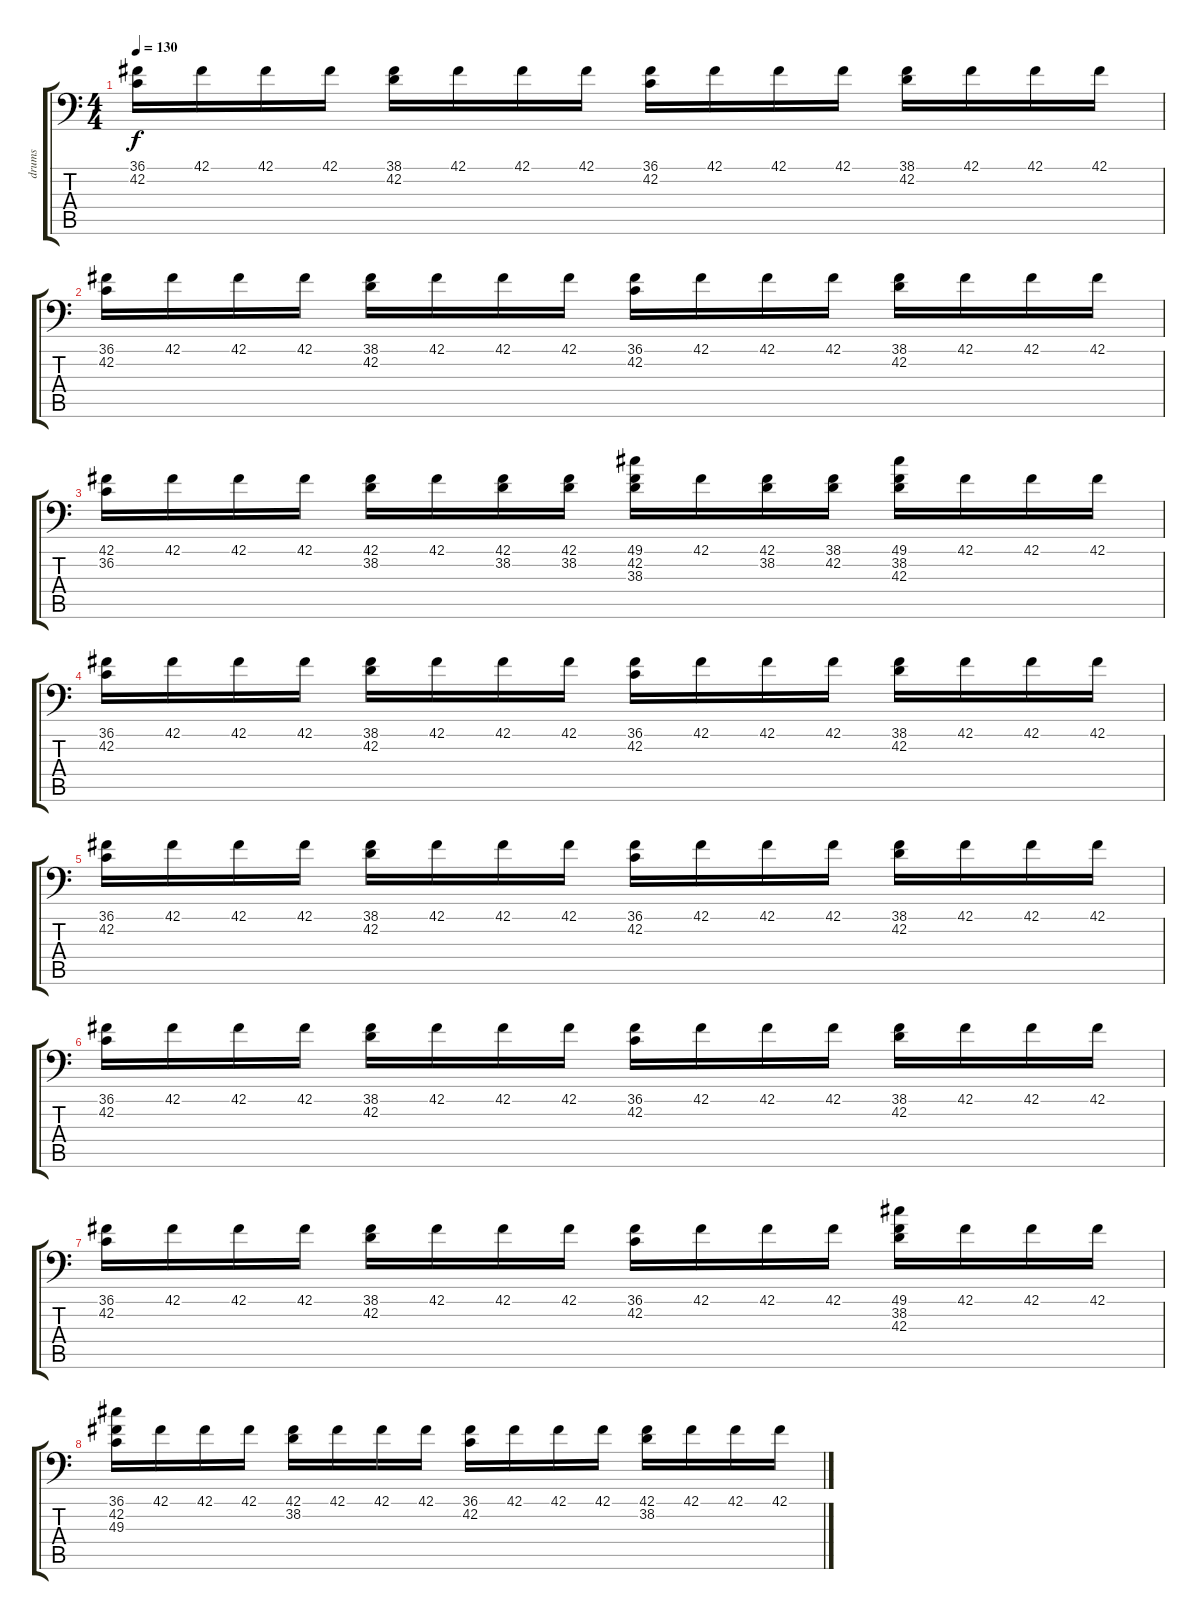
\track ("drums" "drums") {solo instrument acousticgrandpiano}
\staff {score tabs}
\tuning (C-1 C-1 C-1 C-1 C-1 C-1) {hide}
\ts (4 4)
\tempo 130
\clef f4
\ks c
(36.1 42.2).16{dy f} 42.1.16 42.1.16 42.1.16 (38.1 42.2).16 42.1.16 42.1.16 42.1.16 (36.1 42.2).16 42.1.16 42.1.16 42.1.16 (38.1 42.2).16 42.1.16 42.1.16 42.1.16 |
(36.1 42.2).16 42.1.16 42.1.16 42.1.16 (38.1 42.2).16 42.1.16 42.1.16 42.1.16 (36.1 42.2).16 42.1.16 42.1.16 42.1.16 (38.1 42.2).16 42.1.16 42.1.16 42.1.16 |
(42.1 36.2).16 42.1.16 42.1.16 42.1.16 (42.1 38.2).16 42.1.16 (42.1 38.2).16 (42.1 38.2).16 (49.1 42.2 38.3).16 42.1.16 (42.1 38.2).16 (38.1 42.2).16 (49.1 38.2 42.3).16 42.1.16 42.1.16 42.1.16 |
(36.1 42.2).16 42.1.16 42.1.16 42.1.16 (38.1 42.2).16 42.1.16 42.1.16 42.1.16 (36.1 42.2).16 42.1.16 42.1.16 42.1.16 (38.1 42.2).16 42.1.16 42.1.16 42.1.16 |
(36.1 42.2).16 42.1.16 42.1.16 42.1.16 (38.1 42.2).16 42.1.16 42.1.16 42.1.16 (36.1 42.2).16 42.1.16 42.1.16 42.1.16 (38.1 42.2).16 42.1.16 42.1.16 42.1.16 |
(36.1 42.2).16 42.1.16 42.1.16 42.1.16 (38.1 42.2).16 42.1.16 42.1.16 42.1.16 (36.1 42.2).16 42.1.16 42.1.16 42.1.16 (38.1 42.2).16 42.1.16 42.1.16 42.1.16 |
(36.1 42.2).16 42.1.16 42.1.16 42.1.16 (38.1 42.2).16 42.1.16 42.1.16 42.1.16 (36.1 42.2).16 42.1.16 42.1.16 42.1.16 (49.1 38.2 42.3).16 42.1.16 42.1.16 42.1.16 |
(36.1 42.2 49.3).16 42.1.16 42.1.16 42.1.16 (42.1 38.2).16 42.1.16 42.1.16 42.1.16 (36.1 42.2).16 42.1.16 42.1.16 42.1.16 (42.1 38.2).16 42.1.16 42.1.16 42.1.16
